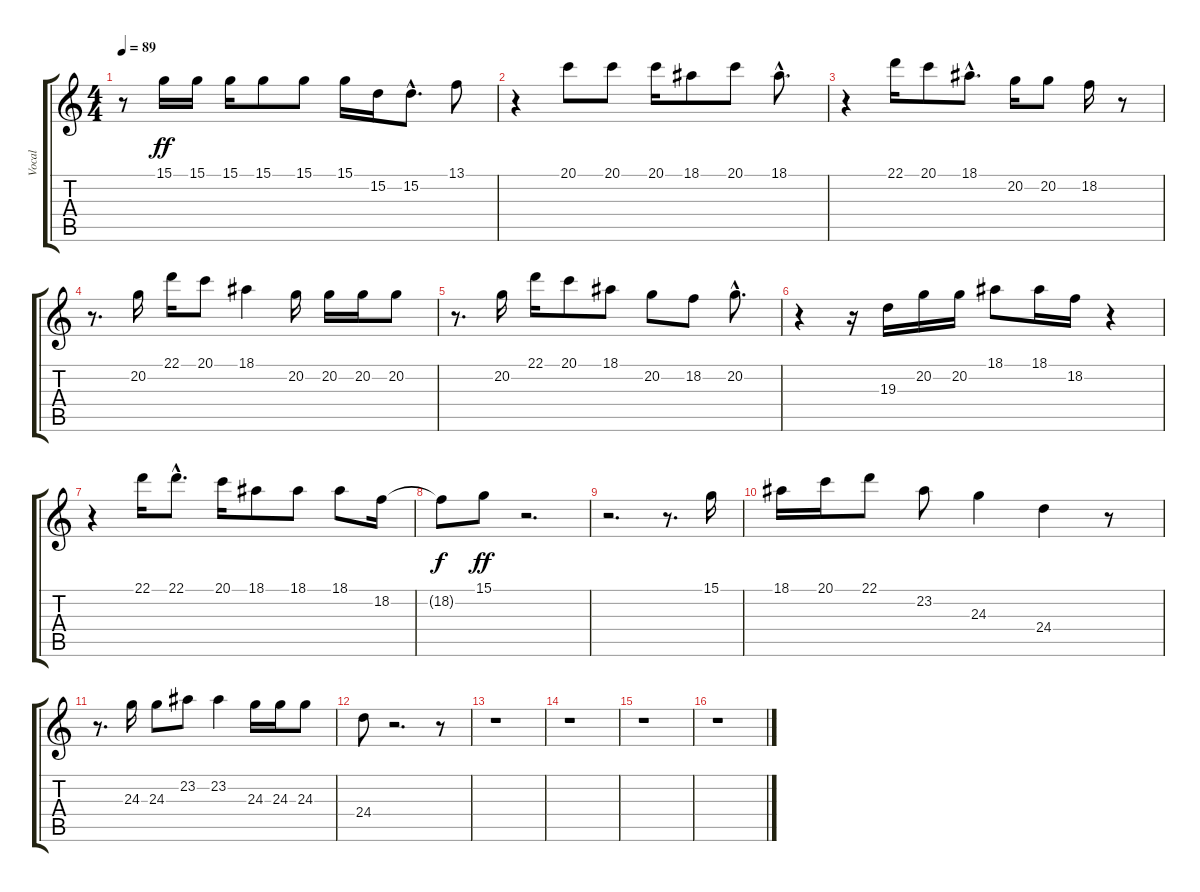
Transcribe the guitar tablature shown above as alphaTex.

\track ("Vocal" "Vocal") {instrument lead2sawtooth}
\staff {score tabs}
\tuning (E4 B3 G3 D3 A2 E2) {hide}
\ts (4 4)
\tempo 89
\clef g2
\ks c
r.8{dy ff} 15.1.16 15.1.16 15.1.16 15.1.8 15.1.8 15.1.16 15.2.16 15.2{hac}.8{d} 13.1.8 |
r.4 20.1.8 20.1.8 20.1.16 18.1.8 20.1.8 18.1{hac}.8{d} |
r.4 22.1.16 20.1.8 18.1{hac}.8{d} 20.2.16 20.2.8 18.2.16 r.8 |
r.8{d} 20.2.16 22.1.16 20.1.8 18.1.4 20.2.16 20.2.16 20.2.16 20.2.8 |
r.8{d} 20.2.16 22.1.16 20.1.8 18.1.8 20.2.8 18.2.8 20.2{hac}.8{d} |
r.4 r.16 19.3.16 20.2.16 20.2.16 18.1.8 18.1.16 18.2.16 r.4 |
r.4 22.1.16 22.1{hac}.8{d} 20.1.16 18.1.8 18.1.8 18.1.8 18.2.16 |
18.2{t}.8{dy f} 15.1.8{dy ff} r.2{d} |
r.2{d} r.8{d} 15.1.16 |
18.1.16 20.1.16 22.1.8 23.2.8 24.3.4 24.4.4 r.8 |
r.8{d} 24.3.16 24.3.8 23.2.8 23.2.4 24.3.16 24.3.16 24.3.8 |
24.4.8 r.2{d} r.8 |
r.1 |
r.1 |
r.1 |
r.1
